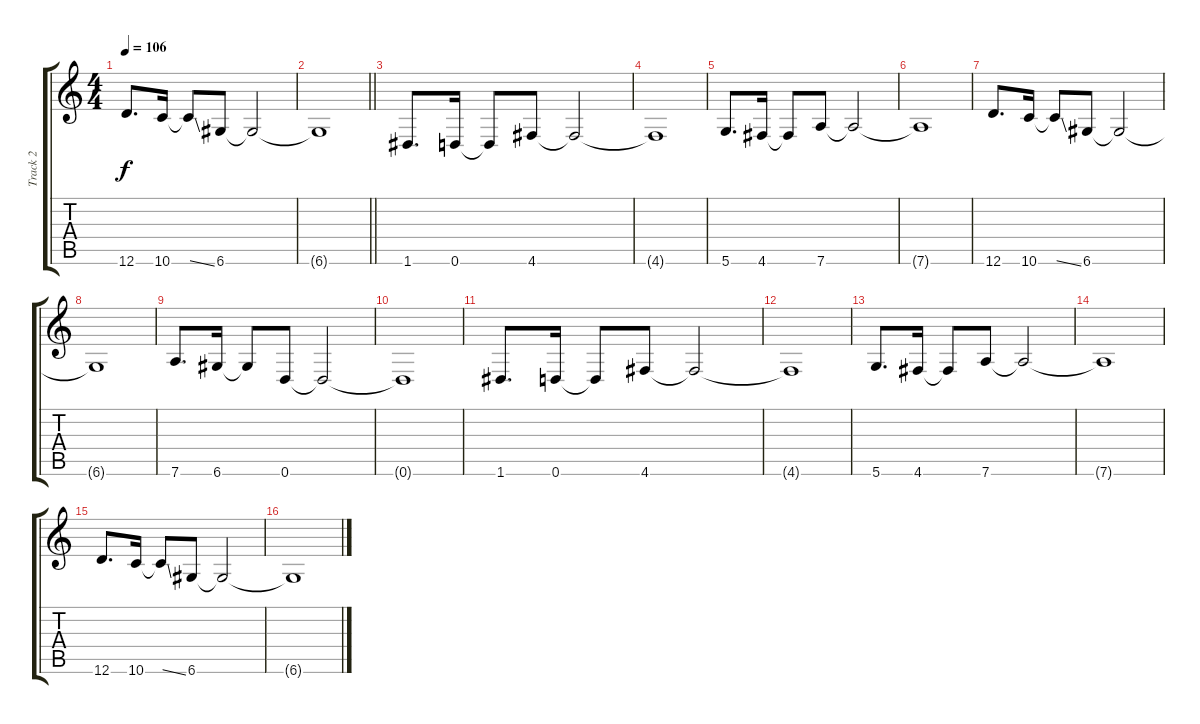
\track ("Track 2" "Track 2") {instrument distortionguitar}
\staff {score tabs}
\tuning (E4 A3 F3 D3 A2 D2) {hide}
\ts (4 4)
\tempo 106
\clef g2
\ks c
12.6.8{d dy f} 10.6.16 10.6{ss t}.8 6.6.8 6.6{t}.2 |
\barLineRight lightlight
6.6{t}.1 |
\section ("" "")
1.6.8{d} 0.6.16 0.6{t}.8 4.6.8 4.6{t}.2 |
4.6{t}.1 |
5.6.8{d} 4.6.16 4.6{t}.8 7.6.8 7.6{t}.2 |
7.6{t}.1 |
12.6.8{d} 10.6.16 10.6{ss t}.8 6.6.8 6.6{t}.2 |
6.6{t}.1 |
7.6.8{d} 6.6.16 6.6{t}.8 0.6.8 0.6{t}.2 |
0.6{t}.1 |
1.6.8{d} 0.6.16 0.6{t}.8 4.6.8 4.6{t}.2 |
4.6{t}.1 |
5.6.8{d} 4.6.16 4.6{t}.8 7.6.8 7.6{t}.2 |
7.6{t}.1 |
12.6.8{d} 10.6.16 10.6{ss t}.8 6.6.8 6.6{t}.2 |
6.6{t}.1
